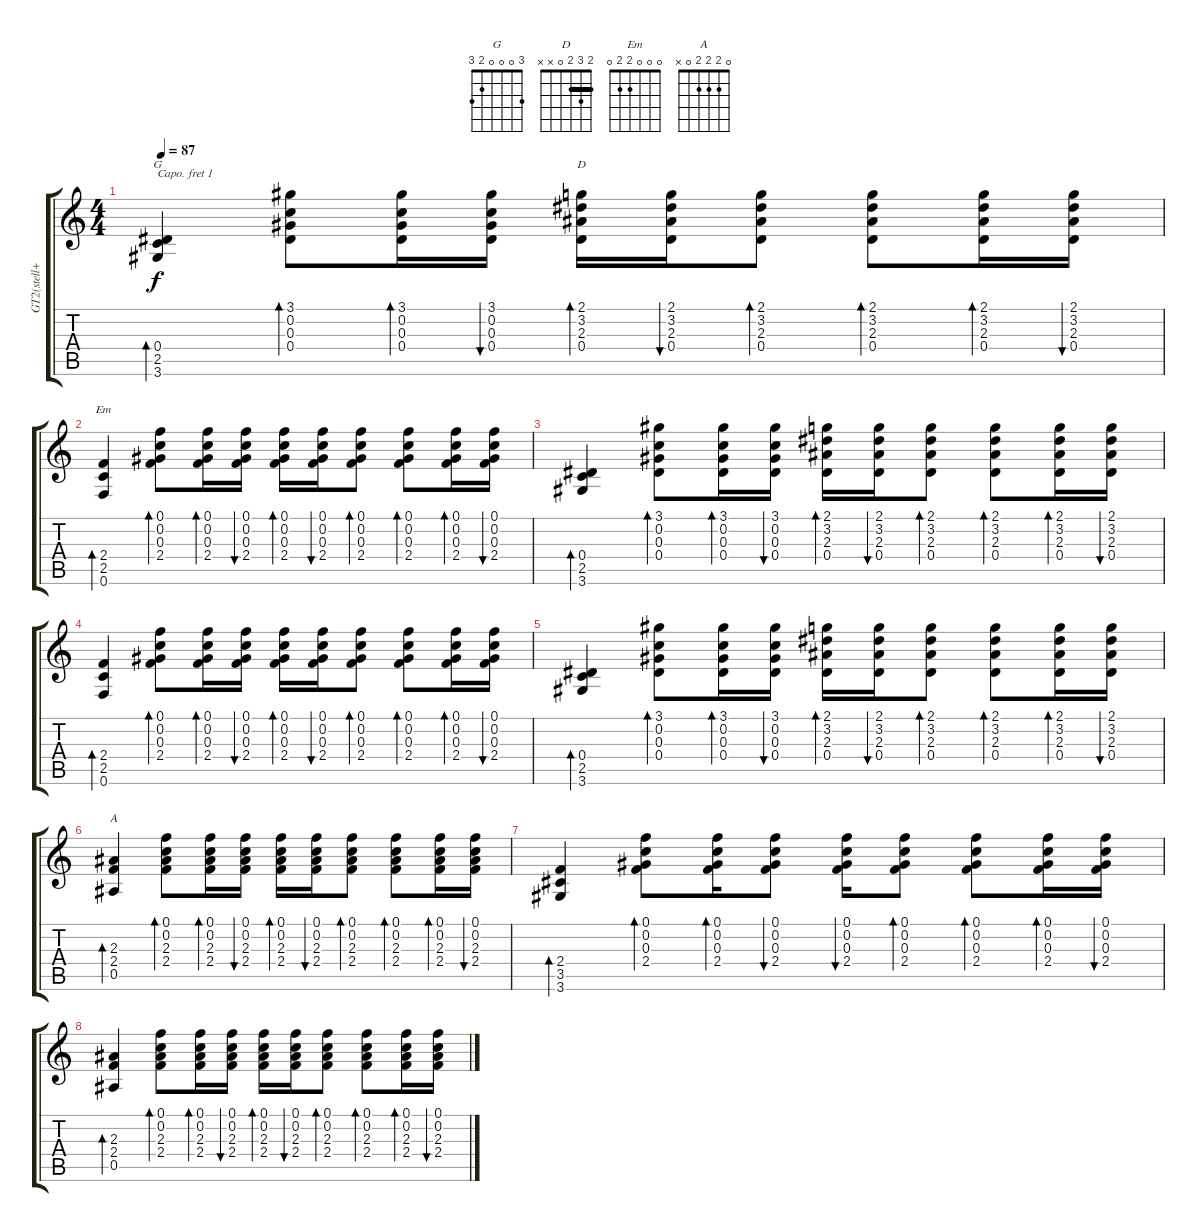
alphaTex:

\track ("GT2(stell+distortion)" "GT2(stell+") {instrument acousticguitarsteel}
\staff {score tabs}
\capo 1
\tuning (E4 B3 G3 D3 A2 E2) {hide}
\chord ("G" 3 0 0 0 2 3)
\chord ("D" 2 3 2 0 x x) {barre 2}
\chord ("Em" 0 0 0 2 2 0)
\chord ("A" 0 2 2 2 0 x)
\ts (4 4)
\tempo 87
\clef g2
\ks c
(0.4 2.5 3.6).4{bd 60 ch "G" dy f} (3.1 0.2 0.3 0.4).8{bd 120} (3.1 0.2 0.3 0.4).16{bd 60} (3.1 0.2 0.3 0.4).16{bu 60} (2.1 3.2 2.3 0.4).16{bd 60 ch "D"} (2.1 3.2 2.3 0.4).16{bu 60} (2.1 3.2 2.3 0.4).8{bd 60} (2.1 3.2 2.3 0.4).8{bd 60} (2.1 3.2 2.3 0.4).16{bd 60} (2.1 3.2 2.3 0.4).16{bu 60} |
(2.4 2.5 0.6).4{bd 60 ch "Em"} (0.1 0.2 0.3 2.4).8{bd 120} (0.1 0.2 0.3 2.4).16{bd 60} (0.1 0.2 0.3 2.4).16{bu 60} (0.1 0.2 0.3 2.4).16{bd 60} (0.1 0.2 0.3 2.4).16{bu 60} (0.1 0.2 0.3 2.4).8{bd 60} (0.1 0.2 0.3 2.4).8{bd 60} (0.1 0.2 0.3 2.4).16{bd 60} (0.1 0.2 0.3 2.4).16{bu 60} |
(0.4 2.5 3.6).4{bd 60} (3.1 0.2 0.3 0.4).8{bd 120} (3.1 0.2 0.3 0.4).16{bd 60} (3.1 0.2 0.3 0.4).16{bu 60} (2.1 3.2 2.3 0.4).16{bd 60} (2.1 3.2 2.3 0.4).16{bu 60} (2.1 3.2 2.3 0.4).8{bd 60} (2.1 3.2 2.3 0.4).8{bd 60} (2.1 3.2 2.3 0.4).16{bd 60} (2.1 3.2 2.3 0.4).16{bu 60} |
(2.4 2.5 0.6).4{bd 60} (0.1 0.2 0.3 2.4).8{bd 120} (0.1 0.2 0.3 2.4).16{bd 60} (0.1 0.2 0.3 2.4).16{bu 60} (0.1 0.2 0.3 2.4).16{bd 60} (0.1 0.2 0.3 2.4).16{bu 60} (0.1 0.2 0.3 2.4).8{bd 60} (0.1 0.2 0.3 2.4).8{bd 60} (0.1 0.2 0.3 2.4).16{bd 60} (0.1 0.2 0.3 2.4).16{bu 60} |
(0.4 2.5 3.6).4{bd 60} (3.1 0.2 0.3 0.4).8{bd 120} (3.1 0.2 0.3 0.4).16{bd 60} (3.1 0.2 0.3 0.4).16{bu 60} (2.1 3.2 2.3 0.4).16{bd 60} (2.1 3.2 2.3 0.4).16{bu 60} (2.1 3.2 2.3 0.4).8{bd 60} (2.1 3.2 2.3 0.4).8{bd 60} (2.1 3.2 2.3 0.4).16{bd 60} (2.1 3.2 2.3 0.4).16{bu 60} |
(2.3 2.4 0.5).4{bd 60 ch "A"} (0.1 0.2 2.3 2.4).8{bd 120} (0.1 0.2 2.3 2.4).16{bd 60} (0.1 0.2 2.3 2.4).16{bu 60} (0.1 0.2 2.3 2.4).16{bd 60} (0.1 0.2 2.3 2.4).16{bu 60} (0.1 0.2 2.3 2.4).8{bd 60} (0.1 0.2 2.3 2.4).8{bd 60} (0.1 0.2 2.3 2.4).16{bd 60} (0.1 0.2 2.3 2.4).16{bu 60} |
(2.4 3.5 3.6).4{bd 60} (0.1 0.2 0.3 2.4).8{bd 120} (0.1 0.2 0.3 2.4).16{bd 60} (0.1 0.2 0.3 2.4).8{bu 60} (0.1 0.2 0.3 2.4).16{bu 60} (0.1 0.2 0.3 2.4).8{bd 60} (0.1 0.2 0.3 2.4).8{bd 60} (0.1 0.2 0.3 2.4).16{bd 60} (0.1 0.2 0.3 2.4).16{bu 60} |
(2.3 2.4 0.5).4{bd 60} (0.1 0.2 2.3 2.4).8{bd 120} (0.1 0.2 2.3 2.4).16{bd 60} (0.1 0.2 2.3 2.4).16{bu 60} (0.1 0.2 2.3 2.4).16{bd 60} (0.1 0.2 2.3 2.4).16{bu 60} (0.1 0.2 2.3 2.4).8{bd 60} (0.1 0.2 2.3 2.4).8{bd 60} (0.1 0.2 2.3 2.4).16{bd 60} (0.1 0.2 2.3 2.4).16{bu 60}
